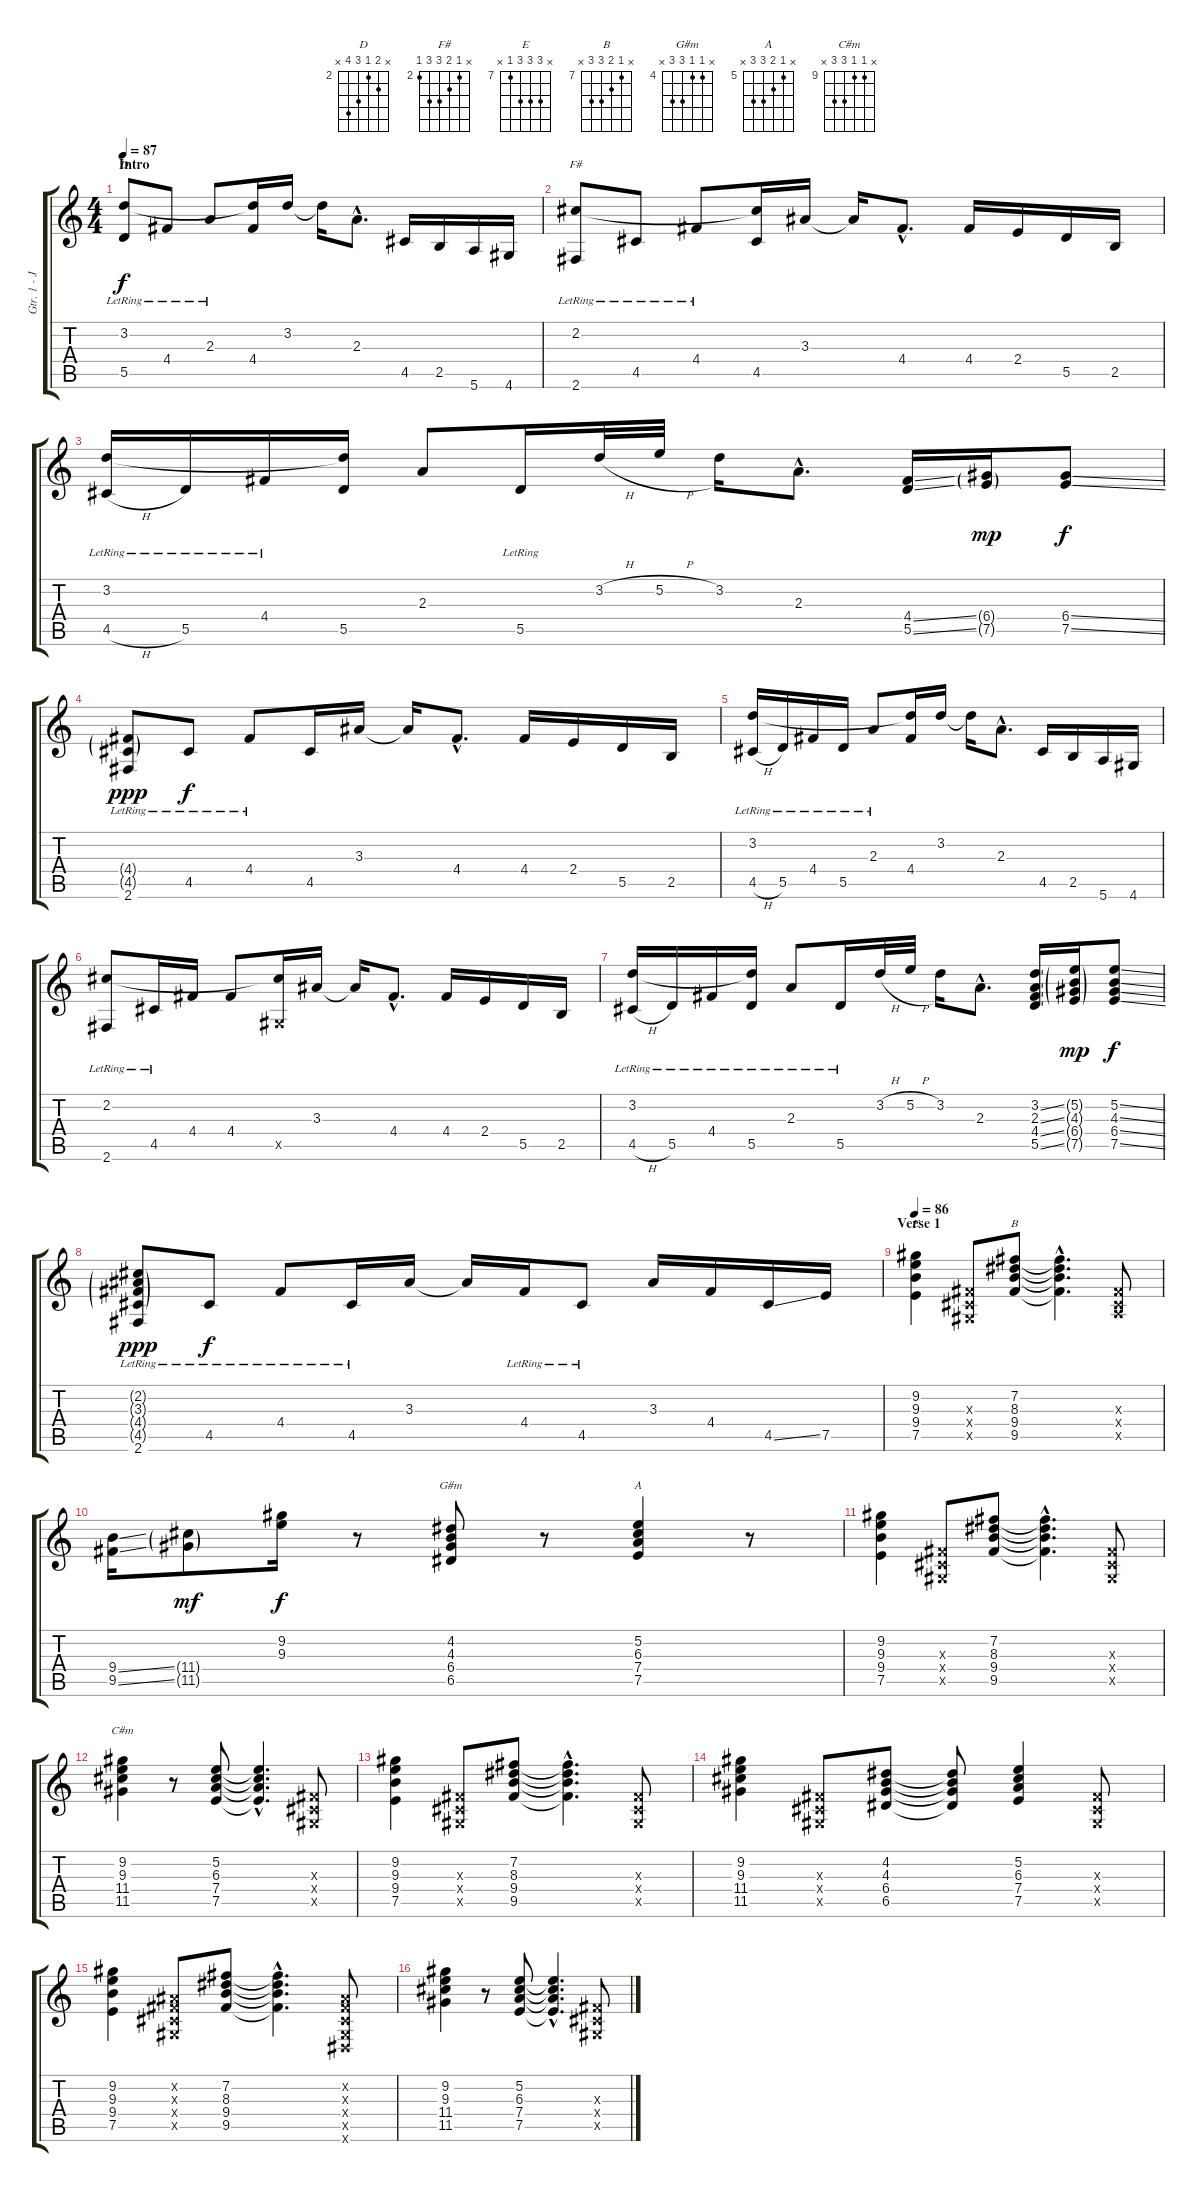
\track ("Gtr. 1 - John (clean)" "Gtr. 1 - J") {instrument electricguitarclean}
\staff {score tabs}
\tuning (E4 B3 G3 D3 A2 E2) {hide}
\chord ("D" x 3 2 4 5 x) {firstfret 2}
\chord ("F#" x 2 3 4 4 2) {firstfret 2}
\chord ("E" x 9 9 9 7 x) {firstfret 7}
\chord ("B" x 7 8 9 9 x) {firstfret 7}
\chord ("G#m" x 4 4 6 6 x) {firstfret 4}
\chord ("A" x 5 6 7 7 x) {firstfret 5}
\chord ("C#m" x 9 9 11 11 x) {firstfret 9}
\ts (4 4)
\section ("" "Intro")
\tempo 87
\tempo 68
\tempo 87
\clef g2
\ks c
(3.2{lr} 5.5{lr}).8{ch "D" dy f instrument electricguitarclean} 4.4{lr}.8 2.3{lr}.8 (3.2{t} 4.4).16 3.2.16 3.2{t}.16 2.3{hac}.8{d} 4.5.16 2.5.16 5.6.16 4.6.16 |
(2.2{lr} 2.6{lr}).8{ch "F#"} 4.5{lr}.8 4.4{lr}.8 (2.2{t} 4.5).16 3.3.16 3.3{t}.16 4.4{hac}.8{d} 4.4.16 2.4.16 5.5.16 2.5.16 |
(3.2{lr} 4.5{h}).16 5.5{lr}.16 4.4{lr}.16 (3.2{t} 5.5).16 2.3.8 5.5{lr}.16 3.2{h}.32 5.2{h}.32 3.2.16 2.3{hac}.8{d} (4.4{ss} 5.5{ss}).16 (6.4{g} 7.5{g}).16{dy mp} (6.4{ss} 7.5{ss}).8{dy f} |
(4.4{g} 4.5{g} 2.6{lr}).8{dy ppp} 4.5{lr}.8{dy f} 4.4{lr}.8 4.5.16 3.3.16 3.3{t}.16 4.4{hac}.8{d} 4.4.16 2.4.16 5.5.16 2.5.16 |
(3.2{lr} 4.5{h}).16 5.5{lr}.16 4.4{lr}.16 5.5{lr}.16 2.3{lr}.8 (3.2{t} 4.4).16 3.2.16 3.2{t}.16 2.3{hac}.8{d} 4.5.16 2.5.16 5.6.16 4.6.16 |
(2.2{lr} 2.6{lr}).8 4.5{lr}.16 4.4.16 4.4.8 (2.2{t} -1.5{x}).16 3.3.16 3.3{t}.16 4.4{hac}.8{d} 4.4.16 2.4.16 5.5.16 2.5.16 |
(3.2{lr} 4.5{h}).16 5.5{lr}.16 4.4{lr}.16 (3.2{t} 5.5{lr}).16 2.3{lr}.8 5.5{lr}.16 3.2{h}.32 5.2{h}.32 3.2.16 2.3{hac}.8{d} (3.2{ss} 2.3{ss} 4.4{ss} 5.5{ss}).16 (5.2{g} 4.3{g} 6.4{g} 7.5{g}).16{dy mp} (5.2{ss} 4.3{ss} 6.4{ss} 7.5{ss}).8{dy f} |
(2.2{g} 3.3{g} 4.4{g} 4.5{g} 2.6{lr}).8{dy ppp} 4.5{lr}.8{dy f} 4.4{lr}.8 4.5{lr}.16 3.3.16 3.3{t}.16 4.4{lr}.16 4.5{lr}.8 3.3.16 4.4.16 4.5{ss}.16 7.5.16 |
\section ("" "Verse 1")
\tempo 86
(9.2 9.3 9.4 7.5).4{ch "E"} (-1.3{x} -1.4{x} -1.5{x}).8 (7.2 8.3 9.4 9.5).8{ch "B"} (7.2{hac t} 8.3{hac t} 9.4{hac t} 9.5{hac t}).4{d} (-1.3{x} -1.4{x} 0.5{x}).8 |
(9.4{ss} 9.5{ss}).16 (11.4{g} 11.5{g}).8{dy mf} (9.2 9.3).16{dy f} r.8 (4.2 4.3 6.4 6.5).8{ch "G#m"} r.8 (5.2 6.3 7.4 7.5).4{ch "A"} r.8 |
(9.2 9.3 9.4 7.5).4 (-1.3{x} -1.4{x} -1.5{x}).8 (7.2 8.3 9.4 9.5).8 (7.2{hac t} 8.3{hac t} 9.4{hac t} 9.5{hac t}).4{d} (-1.3{x} -1.4{x} -1.5{x}).8 |
(9.2 9.3 11.4 11.5).4{ch "C#m"} r.8 (5.2 6.3 7.4 7.5).8 (5.2{hac t} 6.3{hac t} 7.4{hac t} 7.5{hac t}).4{d} (-1.3{x} -1.4{x} -1.5{x}).8 |
(9.2 9.3 9.4 7.5).4 (-1.3{x} -1.4{x} -1.5{x}).8 (7.2 8.3 9.4 9.5).8 (7.2{hac t} 8.3{hac t} 9.4{hac t} 9.5{hac t}).4{d} (-1.3{x} -1.4{x} -1.5{x}).8 |
(9.2 9.3 11.4 11.5).4 (-1.3{x} -1.4{x} -1.5{x}).8 (4.2 4.3 6.4 6.5).8 (4.2{t} 4.3{t} 6.4{t} 6.5{t}).8 (5.2 6.3 7.4 7.5).4 (-1.3{x} -1.4{x} -1.5{x}).8 |
(9.2 9.3 9.4 7.5).4 (-1.2{x} -1.3{x} -1.4{x} -1.5{x}).8 (7.2 8.3 9.4 9.5).8 (7.2{hac t} 8.3{hac t} 9.4{hac t} 9.5{hac t}).4{d} (-1.2{x} -1.3{x} -1.4{x} -1.5{x} -1.6{x}).8 |
(9.2 9.3 11.4 11.5).4 r.8 (5.2 6.3 7.4 7.5).8 (5.2{hac t} 6.3{hac t} 7.4{hac t} 7.5{hac t}).4{d} (-1.3{x} -1.4{x} -1.5{x}).8
